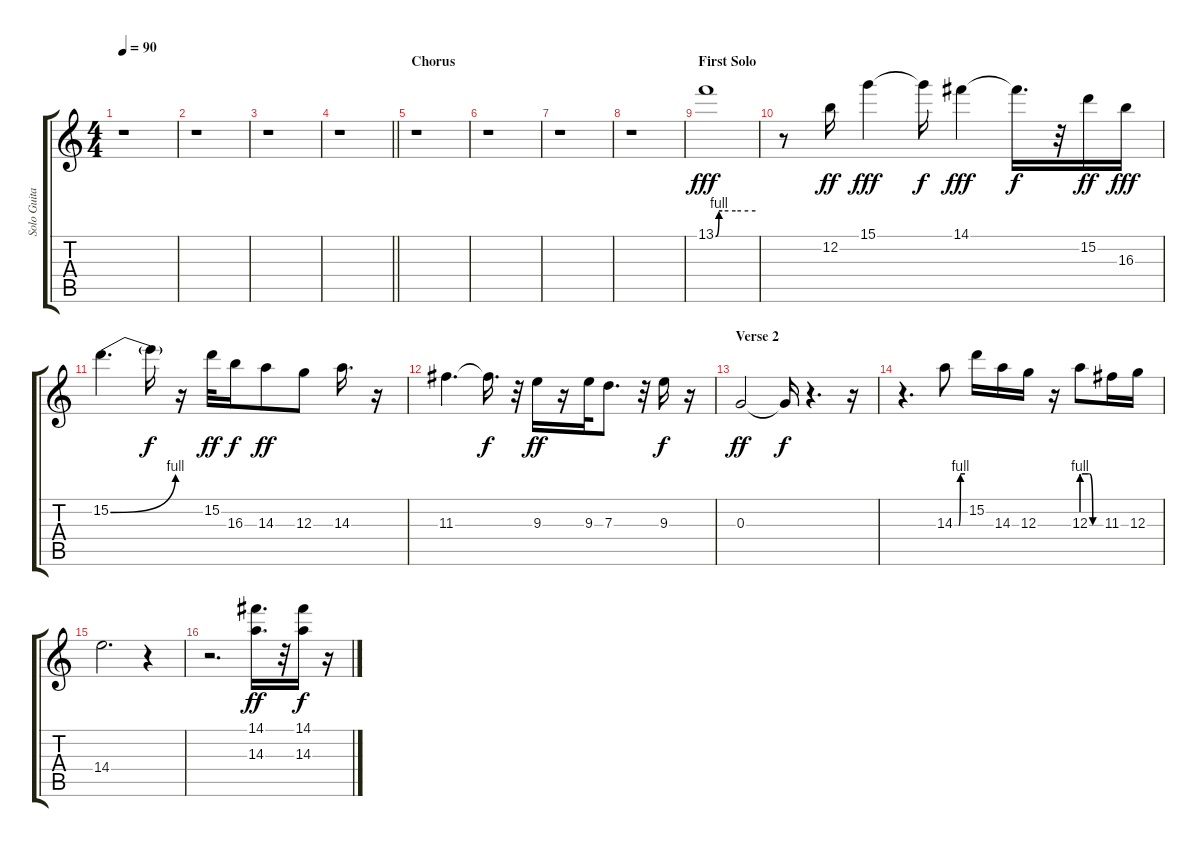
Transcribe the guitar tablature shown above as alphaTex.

\track ("Solo Guitar" "Solo Guita") {instrument overdrivenguitar}
\staff {score tabs}
\tuning (E4 B3 G3 D3 A2 E2) {hide}
\ts (4 4)
\tempo 90
\clef g2
\ks c
r.1{dy fff} |
r.1 |
r.1 |
\barLineRight lightlight
r.1 |
\section ("" "Chorus")
r.1 |
r.1 |
r.1 |
r.1 |
\section ("" "First Solo")
13.1{be (custom 0 0 5 4 10 4 30 4 60 4)}.1 |
r.8 12.2.16{dy ff} 15.1.4{dy fff} 15.1{t}.16{dy f} 14.1.4{dy fff} 14.1{t}.16{d dy f} r.32 15.2.16{dy ff} 16.3.16{dy fff} |
15.2{be (bend 0 0 60 4)}.4{d} 15.2{t}.16{dy f} r.16 15.2.32{dy ff} 16.3.16{dy f} 14.3.8{dy ff} 12.3.8 14.3.16{d} r.16 |
11.3.4{d} 11.3{t}.16{d dy f} r.32 9.3.16{dy ff} r.16 9.3.32 7.3.8{d} r.32 9.3.16{dy f} r.16 |
\section ("" "Verse 2")
0.3.2{dy ff} 0.3{t}.16{dy f} r.4{d} r.16 |
r.4{d} 14.3{be (custom 0 0 25 0 34 4 60 4)}.8 15.2.16 14.3.16 12.3.16 r.16 12.3{be (custom 0 4 20 4 25 4 35 0 40 0 60 0)}.8 11.3.16 12.3.16 |
14.4.2{d} r.4 |
r.2{d} (14.1 14.3).16{d dy ff} r.32 (14.1 14.3).16{dy f} r.16
